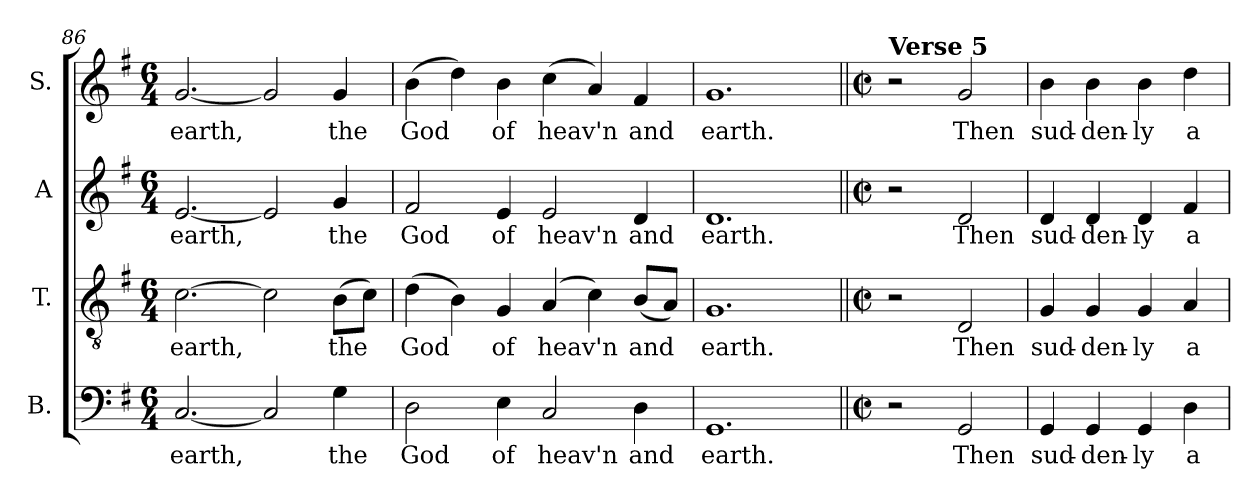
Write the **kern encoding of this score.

**kern	**text	**kern	**text	**kern	**text	**kern	**text
*part4	*part4	*part3	*part3	*part2	*part2	*part1	*part1
*staff4	*staff4	*staff3	*staff3	*staff2	*staff2	*staff1	*staff1
*I"B.	*	*I"T.	*	*I"A	*	*I"S.	*
*I'B.	*	*I'T.	*	*I'A.	*	*I'S.	*
*clefF4	*	*clefGv2	*	*clefG2	*	*clefG2	*
*	*	*ITrd7c12	*	*	*	*	*
*k[f#]	*	*k[f#]	*	*k[f#]	*	*k[f#]	*
*G:	*	*G:	*	*G:	*	*G:	*
*M6/4	*	*M6/4	*	*M6/4	*	*M6/4	*
=86	=86	=86	=86	=86	=86	=86	=86
!	!LO:LY:b:color=#000000	!	!	!	!	!	!
!	!	!	!LO:LY:b:color=#000000	!	!	!	!
!	!	!	!	!	!LO:LY:b:color=#000000	!	!
!	!	!	!	!	!	!	!LO:LY:b:color=#000000
[<2.Ci/	earth,	[>2.Ci\	earth,	[<2.ei/	earth,	[<2.gi/	earth,
2Ci/]	.	2Ci\]	.	2ei/]	.	2gi/]	.
!	!LO:LY:b:color=#000000	!	!	!	!	!	!
!	!	!	!LO:LY:b:color=#000000	!	!	!	!
!	!	!	!	!	!LO:LY:b:color=#000000	!	!
!	!	!	!	!	!	!	!LO:LY:b:color=#000000
4Gi\	the	(8BBi\L	the	4gi/	the	4gi/	the
.	.	8Ci\J)	.	.	.	.	.
=87	=87	=87	=87	=87	=87	=87	=87
!	!LO:LY:b:color=#000000	!	!	!	!	!	!
!	!	!	!LO:LY:b:color=#000000	!	!	!	!
!	!	!	!	!	!LO:LY:b:color=#000000	!	!
!	!	!	!	!	!	!	!LO:LY:b:color=#000000
2Di\	God	(4Di\	God	2f#i/	God	(4bi\	God
.	.	4BBi\)	.	.	.	4ddi\)	.
!	!LO:LY:b:color=#000000	!	!	!	!	!	!
!	!	!	!LO:LY:b:color=#000000	!	!	!	!
!	!	!	!	!	!LO:LY:b:color=#000000	!	!
!	!	!	!	!	!	!	!LO:LY:b:color=#000000
4Ei\	of	4GGi/	of	4ei/	of	4bi\	of
!	!LO:LY:b:color=#000000	!	!	!	!	!	!
!	!	!	!LO:LY:b:color=#000000	!	!	!	!
!	!	!	!	!	!LO:LY:b:color=#000000	!	!
!	!	!	!	!	!	!	!LO:LY:b:color=#000000
2Ci/	heav'n	(4AAi/	heav'n	2ei/	heav'n	(4cci\	heav'n
.	.	4Ci\)	.	.	.	4ai/)	.
!	!LO:LY:b:color=#000000	!	!	!	!	!	!
!	!	!	!LO:LY:b:color=#000000	!	!	!	!
!	!	!	!	!	!LO:LY:b:color=#000000	!	!
!	!	!	!	!	!	!	!LO:LY:b:color=#000000
4Di\	and	(8BBi/L	and	4di/	and	4f#i/	and
.	.	8AAi/J)	.	.	.	.	.
=88	=88	=88	=88	=88	=88	=88	=88
!	!LO:LY:b:color=#000000	!	!	!	!	!	!
!	!	!	!LO:LY:b:color=#000000	!	!	!	!
!	!	!	!	!	!LO:LY:b:color=#000000	!	!
!	!	!	!	!	!	!	!LO:LY:b:color=#000000
1.GGi	earth.	1.GGi	earth.	1.di	earth.	1.gi	earth.
!!LO:LB:g=z
=89||	=89||	=89||	=89||	=89||	=89||	=89||	=89||
*M2/2	*	*M2/2	*	*M2/2	*	*M2/2	*
*met(c|)	*	*met(c|)	*	*met(c|)	*	*met(c|)	*
!	!	!	!	!	!	!LO:TX:a:B:t=Verse 5	!
2r	.	2r	.	2r	.	2r	.
!	!LO:LY:b:color=#000000	!	!	!	!	!	!
!	!	!	!LO:LY:b:color=#000000	!	!	!	!
!	!	!	!	!	!LO:LY:b:color=#000000	!	!
!	!	!	!	!	!	!	!LO:LY:b:color=#000000
2GGi/	Then	2DDi/	Then	2di/	Then	2gi/	Then
=90	=90	=90	=90	=90	=90	=90	=90
!	!LO:LY:b:color=#000000	!	!	!	!	!	!
!	!	!	!LO:LY:b:color=#000000	!	!	!	!
!	!	!	!	!	!LO:LY:b:color=#000000	!	!
!	!	!	!	!	!	!	!LO:LY:b:color=#000000
4GGi/	sud-	4GGi/	sud-	4di/	sud-	4bi\	sud-
!	!LO:LY:b:color=#000000	!	!	!	!	!	!
!	!	!	!LO:LY:b:color=#000000	!	!	!	!
!	!	!	!	!	!LO:LY:b:color=#000000	!	!
!	!	!	!	!	!	!	!LO:LY:b:color=#000000
4GGi/	-den-	4GGi/	-den-	4di/	-den-	4bi\	-den-
!	!LO:LY:b:color=#000000	!	!	!	!	!	!
!	!	!	!LO:LY:b:color=#000000	!	!	!	!
!	!	!	!	!	!LO:LY:b:color=#000000	!	!
!	!	!	!	!	!	!	!LO:LY:b:color=#000000
4GGi/	-ly	4GGi/	-ly	4di/	-ly	4bi\	-ly
!	!LO:LY:b:color=#000000	!	!	!	!	!	!
!	!	!	!LO:LY:b:color=#000000	!	!	!	!
!	!	!	!	!	!LO:LY:b:color=#000000	!	!
!	!	!	!	!	!	!	!LO:LY:b:color=#000000
4Di\	a	4AAi/	a	4f#i/	a	4ddi\	a
=	=	=	=	=	=	=	=
*-	*-	*-	*-	*-	*-	*-	*-
